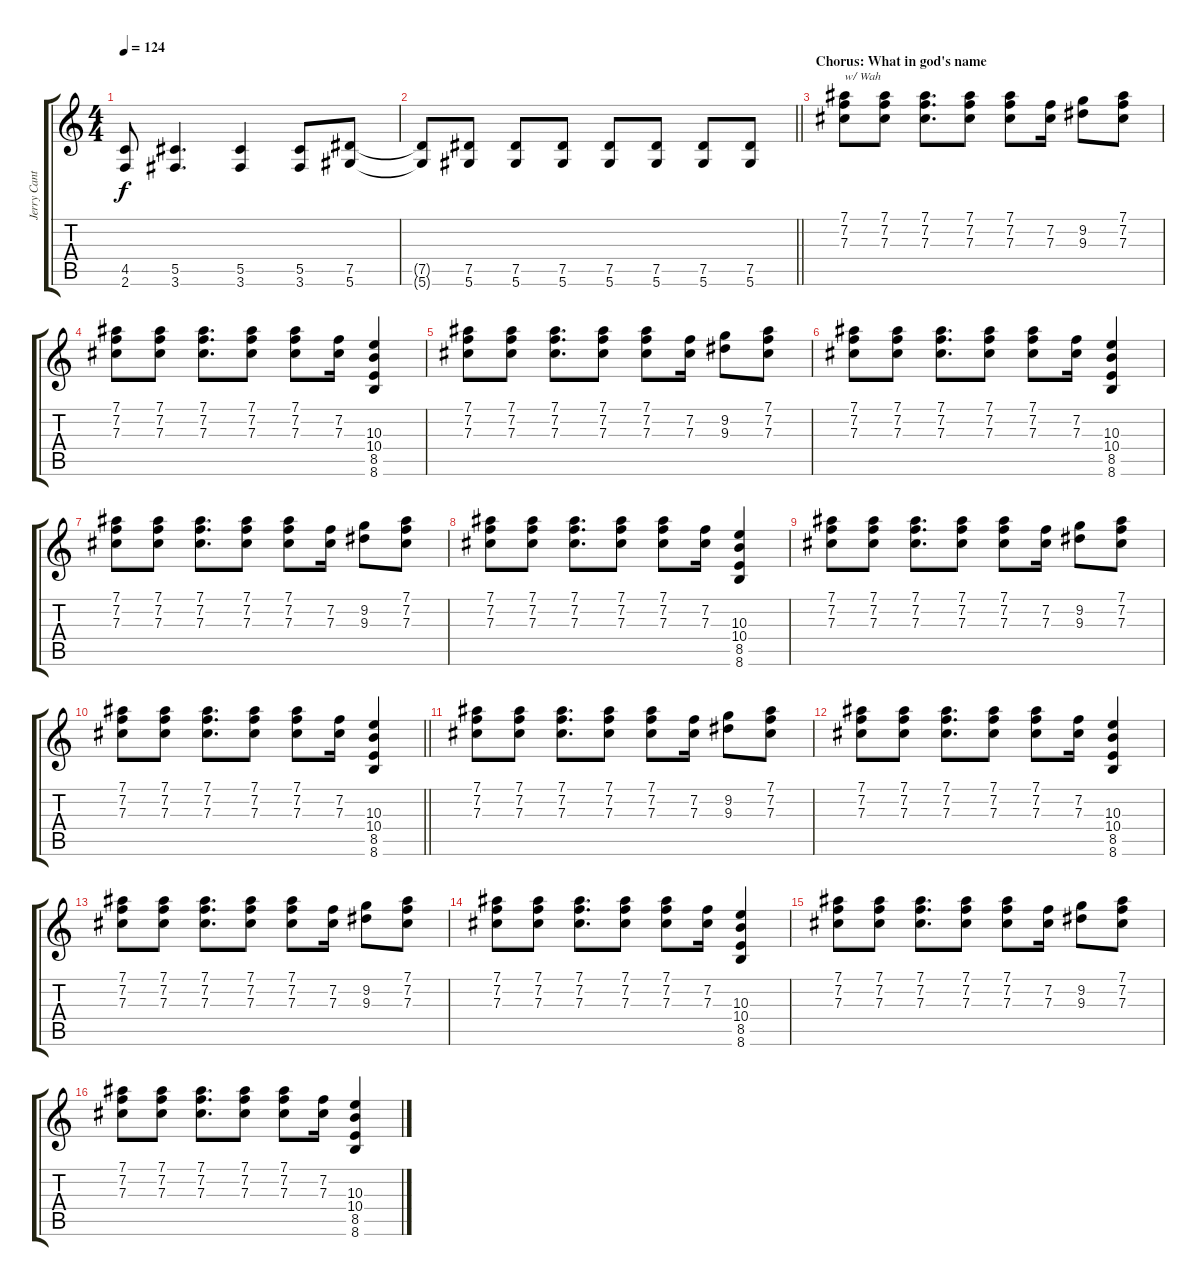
\track ("Jerry Cantrell" "Jerry Cant") {instrument overdrivenguitar}
\staff {score tabs}
\tuning (Eb4 Bb3 Gb3 Db3 Ab2 Eb2) {hide}
\ts (4 4)
\tempo 124
\clef g2
\ks c
(4.5 2.6).8{dy f} (5.5 3.6).4{d} (5.5 3.6).4 (5.5 3.6).8 (7.5 5.6).8 |
\barLineRight lightlight
(7.5{t} 5.6{t}).8 (7.5 5.6).8 (7.5 5.6).8 (7.5 5.6).8 (7.5 5.6).8 (7.5 5.6).8 (7.5 5.6).8 (7.5 5.6).8 |
\section ("" "Chorus: What in god's name")
(7.1 7.2 7.3).8{txt "w/ Wah"} (7.1 7.2 7.3).8 (7.1 7.2 7.3).8{d} (7.1 7.2 7.3).8 (7.1 7.2 7.3).8 (7.2 7.3).16 (9.2 9.3).8 (7.1 7.2 7.3).8 |
(7.1 7.2 7.3).8 (7.1 7.2 7.3).8 (7.1 7.2 7.3).8{d} (7.1 7.2 7.3).8 (7.1 7.2 7.3).8 (7.2 7.3).16 (10.3 10.4 8.5 8.6).4 |
(7.1 7.2 7.3).8 (7.1 7.2 7.3).8 (7.1 7.2 7.3).8{d} (7.1 7.2 7.3).8 (7.1 7.2 7.3).8 (7.2 7.3).16 (9.2 9.3).8 (7.1 7.2 7.3).8 |
(7.1 7.2 7.3).8 (7.1 7.2 7.3).8 (7.1 7.2 7.3).8{d} (7.1 7.2 7.3).8 (7.1 7.2 7.3).8 (7.2 7.3).16 (10.3 10.4 8.5 8.6).4 |
(7.1 7.2 7.3).8 (7.1 7.2 7.3).8 (7.1 7.2 7.3).8{d} (7.1 7.2 7.3).8 (7.1 7.2 7.3).8 (7.2 7.3).16 (9.2 9.3).8 (7.1 7.2 7.3).8 |
(7.1 7.2 7.3).8 (7.1 7.2 7.3).8 (7.1 7.2 7.3).8{d} (7.1 7.2 7.3).8 (7.1 7.2 7.3).8 (7.2 7.3).16 (10.3 10.4 8.5 8.6).4 |
(7.1 7.2 7.3).8 (7.1 7.2 7.3).8 (7.1 7.2 7.3).8{d} (7.1 7.2 7.3).8 (7.1 7.2 7.3).8 (7.2 7.3).16 (9.2 9.3).8 (7.1 7.2 7.3).8 |
\barLineRight lightlight
(7.1 7.2 7.3).8 (7.1 7.2 7.3).8 (7.1 7.2 7.3).8{d} (7.1 7.2 7.3).8 (7.1 7.2 7.3).8 (7.2 7.3).16 (10.3 10.4 8.5 8.6).4 |
(7.1 7.2 7.3).8 (7.1 7.2 7.3).8 (7.1 7.2 7.3).8{d} (7.1 7.2 7.3).8 (7.1 7.2 7.3).8 (7.2 7.3).16 (9.2 9.3).8 (7.1 7.2 7.3).8 |
(7.1 7.2 7.3).8 (7.1 7.2 7.3).8 (7.1 7.2 7.3).8{d} (7.1 7.2 7.3).8 (7.1 7.2 7.3).8 (7.2 7.3).16 (10.3 10.4 8.5 8.6).4 |
(7.1 7.2 7.3).8 (7.1 7.2 7.3).8 (7.1 7.2 7.3).8{d} (7.1 7.2 7.3).8 (7.1 7.2 7.3).8 (7.2 7.3).16 (9.2 9.3).8 (7.1 7.2 7.3).8 |
(7.1 7.2 7.3).8 (7.1 7.2 7.3).8 (7.1 7.2 7.3).8{d} (7.1 7.2 7.3).8 (7.1 7.2 7.3).8 (7.2 7.3).16 (10.3 10.4 8.5 8.6).4 |
(7.1 7.2 7.3).8 (7.1 7.2 7.3).8 (7.1 7.2 7.3).8{d} (7.1 7.2 7.3).8 (7.1 7.2 7.3).8 (7.2 7.3).16 (9.2 9.3).8 (7.1 7.2 7.3).8 |
(7.1 7.2 7.3).8 (7.1 7.2 7.3).8 (7.1 7.2 7.3).8{d} (7.1 7.2 7.3).8 (7.1 7.2 7.3).8 (7.2 7.3).16 (10.3 10.4 8.5 8.6).4
